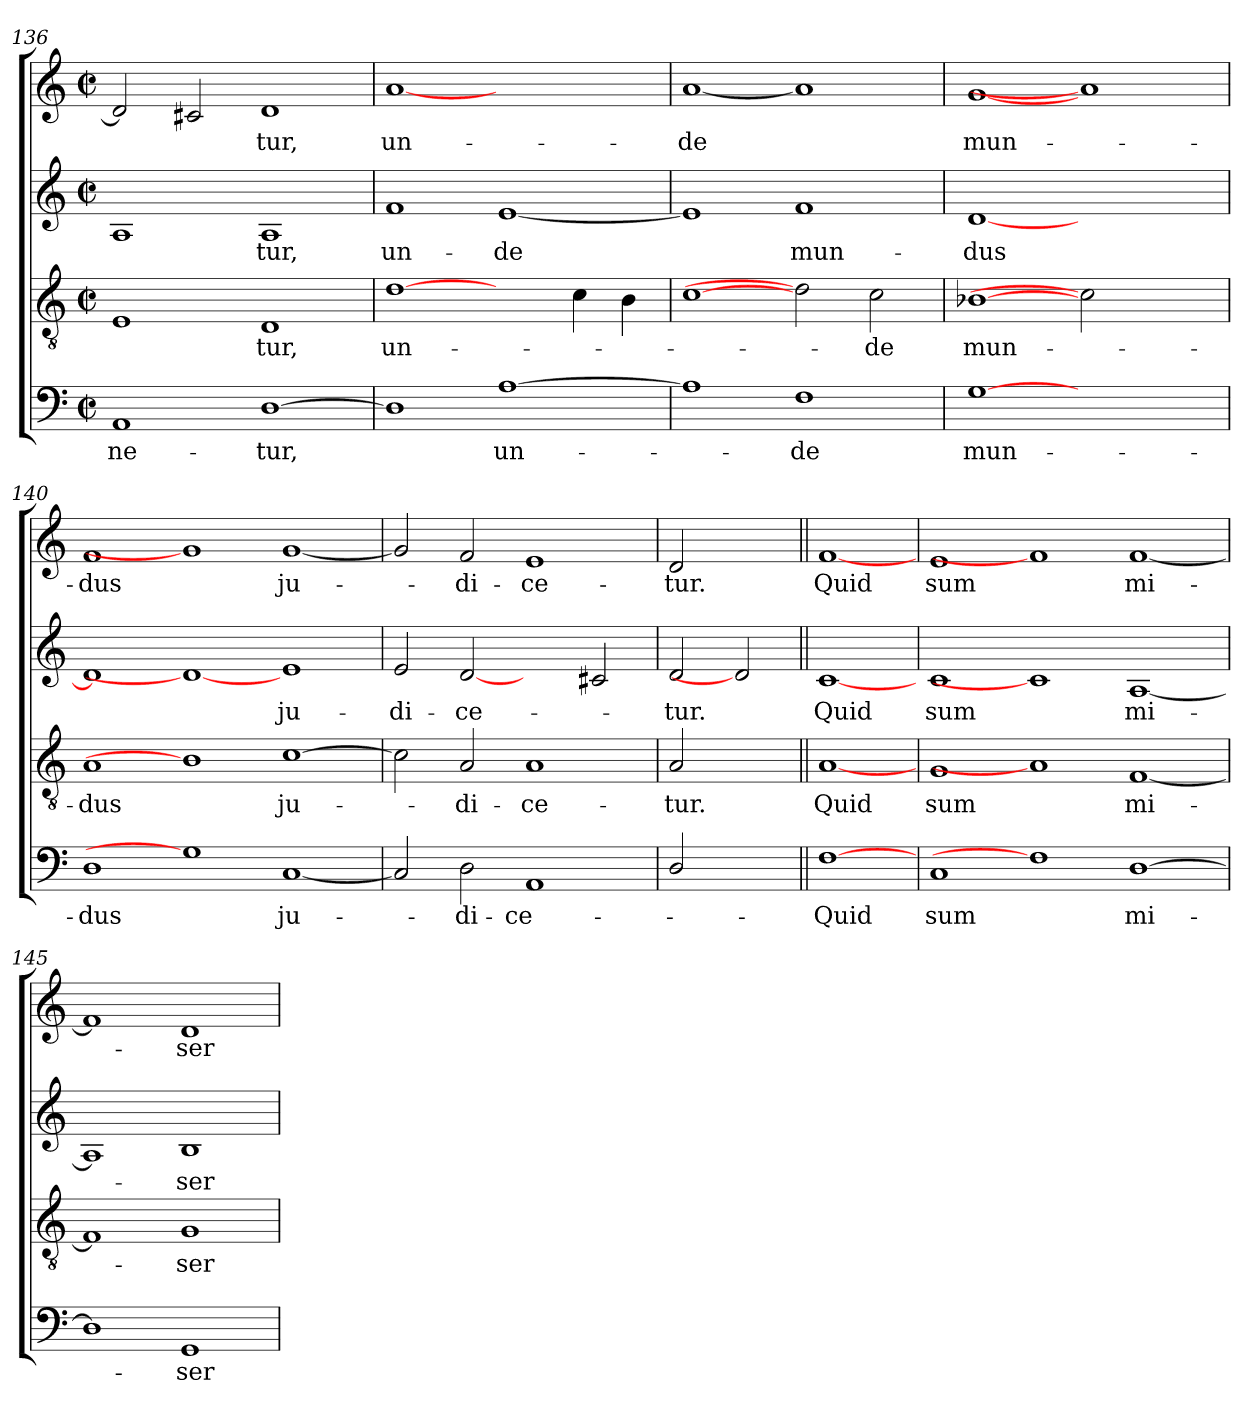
**kern	**text	**kern	**text	**kern	**text	**kern	**text
*part4	*part4	*part3	*part3	*part2	*part2	*part1	*part1
*staff4	*staff4	*staff3	*staff3	*staff2	*staff2	*staff1	*staff1
!!LO:PB:g=z
*clefF4	*	*clefGv2	*	*clefG2	*	*clefG2	*
*k[]	*	*k[]	*	*k[]	*	*k[]	*
*C:	*	*C:	*	*C:	*	*C:	*
*M2/2	*	*M2/2	*	*M2/2	*	*M2/2	*
*met(c|)	*	*met(c|)	*	*met(c|)	*	*met(c|)	*
=136	=136	=136	=136	=136	=136	=136	=136
!	!LO:LY:b	!	!	!	!	!	!
1AA	-ne-	1E	.	1A	.	2d/]	.
.	.	.	.	.	.	2c#X/	.
!	!LO:LY:b	!	!LO:LY:b	!	!LO:LY:b	!	!LO:LY:b
[1D	-tur,	1D	-tur,	1A	-tur,	1d	-tur,
=137	=137	=137	=137	=137	=137	=137	=137
!	!	!	!LO:LY:b	!	!LO:LY:b	!	!LO:LY:b
1D]	.	[1d	un-	1f	un-	[1a	un-
!	!LO:LY:b	!	!	!	!LO:LY:b	!	!
[1A	un-	2ryy	.	[1e	-de	1ryy	.
.	.	4c\	.	.	.	.	.
.	.	4B\	.	.	.	.	.
=138	=138	=138	=138	=138	=138	=138	=138
!	!	!	!	!	!	!	!LO:LY:b
1A]	.	[1c	.	1e]	.	[1a	-de
!	!LO:LY:b	!	!	!	!LO:LY:b	!	!
1F	-de	2d]	.	1f	mun-	1a]	.
!	!	!	!LO:LY:b	!	!	!	!
.	.	2c\	-de	.	.	.	.
=139	=139	=139	=139	=139	=139	=139	=139
!	!LO:LY:b	!	!LO:LY:b	!	!LO:LY:b	!	!LO:LY:b
[1G	mun-	[1B-X	mun-	[1d	-dus	[1g	mun-
1ryy	.	2c]	.	1ryy	.	1a]	.
.	.	2ryy	.	.	.	.	.
=140	=140	=140	=140	=140	=140	=140	=140
!	!LO:LY:b	!	!LO:LY:b	!	!	!	!LO:LY:b
1D	-dus	1A	-dus	1d]	.	1f	-dus
1G]	.	1B-]	.	1d_	.	1g]	.
!	!LO:LY:b	!	!LO:LY:b	!	!LO:LY:b	!	!LO:LY:b
[1C	ju-	[1c	ju-	1e	ju-	[1g	ju-
=141	=141	=141	=141	=141	=141	=141	=141
!	!	!	!	!	!LO:LY:b	!	!
2C/]	.	2c\]	.	2e/	-di-	2g/]	.
!	!LO:LY:b	!	!LO:LY:b	!	!LO:LY:b	!	!LO:LY:b
2D\	-di-	2A/	-di-	[2d	-ce-	2f/	-di-
!	!LO:LY:b	!	!LO:LY:b	!	!	!	!LO:LY:b
1AA	-ce-	1A	-ce-	2ryy	.	1e	-ce-
.	.	.	.	2c#X/	.	.	.
=142	=142	=142	=142	=142	=142	=142	=142
!	!	!	!LO:LY:b	!	!LO:LY:b	!	!LO:LY:b
2D/	.	2A/	-tur.	2d/	-tur.	2d/	-tur.
2ryy	.	2ryy	.	2d]	.	2ryy	.
!!LO:LB:g=z
=143||	=143||	=143||	=143||	=143||	=143||	=143||	=143||
!	!LO:LY:b	!	!LO:LY:b	!	!LO:LY:b	!	!LO:LY:b
[1F	-Quid	[1A	Quid	[1c	Quid	[1f	Quid
=144	=144	=144	=144	=144	=144	=144	=144
!	!LO:LY:b	!	!LO:LY:b	!	!LO:LY:b	!	!LO:LY:b
1C	sum	1G	sum	1c	sum	1e	sum
1F]	.	1A]	.	1c]	.	1f]	.
!	!LO:LY:b	!	!LO:LY:b	!	!LO:LY:b	!	!LO:LY:b
[1D	mi-	[1F	mi-	[1A	mi-	[1f	mi-
=145	=145	=145	=145	=145	=145	=145	=145
1D]	.	1F]	.	1A]	.	1f]	.
!	!LO:LY:b	!	!LO:LY:b	!	!LO:LY:b	!	!LO:LY:b
1GG	-ser	1G	-ser	1B	-ser	1d	-ser
=	=	=	=	=	=	=	=
*-	*-	*-	*-	*-	*-	*-	*-
